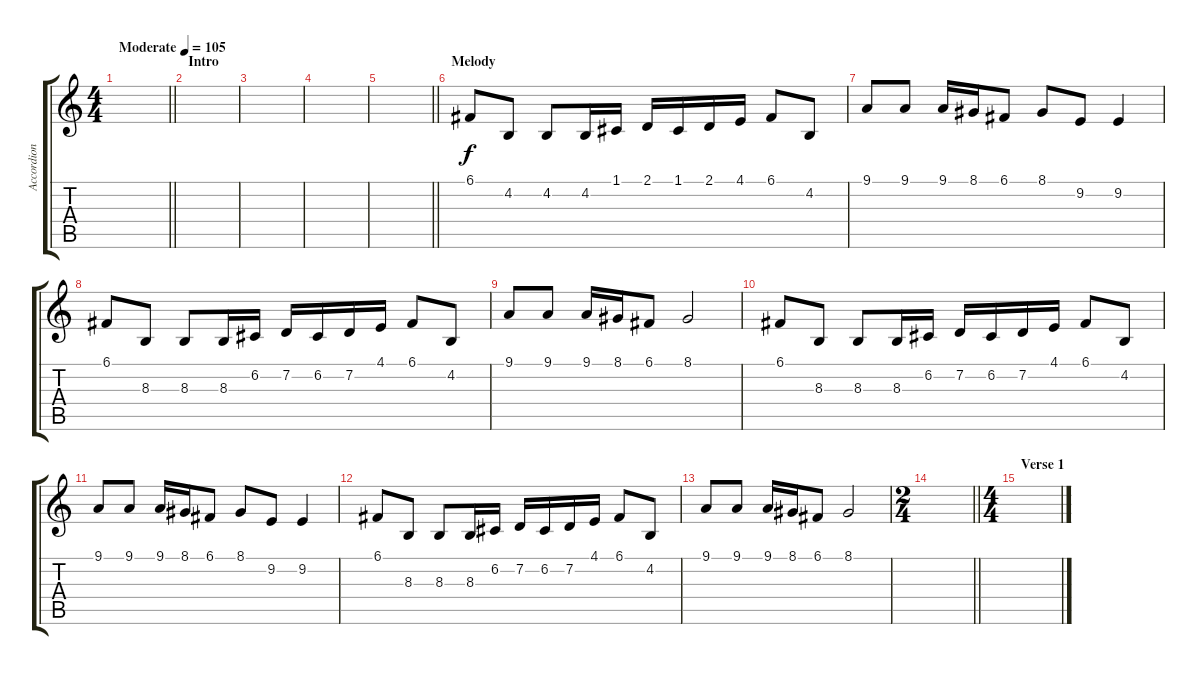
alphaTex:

\track ("Accordion" "Accordion") {instrument accordion}
\staff {score tabs}
\tuning (C4 G3 Eb3 Bb2 F2 C2) {hide}
\ts (4 4)
\tempo (105 "Moderate")
\clef g2
\barLineRight lightlight
\ks c
|
\section ("" "Intro")
|
|
|
\barLineRight lightlight
|
\section ("" "Melody")
6.1.8 4.2.8 4.2.8 4.2.16 1.1.16 2.1.16 1.1.16 2.1.16 4.1.16 6.1.8 4.2.8 |
9.1.8 9.1.8 9.1.16 8.1.16 6.1.8 8.1.8 9.2.8 9.2.4 |
6.1.8 8.3.8 8.3.8 8.3.16 6.2.16 7.2.16 6.2.16 7.2.16 4.1.16 6.1.8 4.2.8 |
9.1.8 9.1.8 9.1.16 8.1.16 6.1.8 8.1.2 |
6.1.8 8.3.8 8.3.8 8.3.16 6.2.16 7.2.16 6.2.16 7.2.16 4.1.16 6.1.8 4.2.8 |
9.1.8 9.1.8 9.1.16 8.1.16 6.1.8 8.1.8 9.2.8 9.2.4 |
6.1.8 8.3.8 8.3.8 8.3.16 6.2.16 7.2.16 6.2.16 7.2.16 4.1.16 6.1.8 4.2.8 |
9.1.8 9.1.8 9.1.16 8.1.16 6.1.8 8.1.2 |
\ts (2 4)
\barLineRight lightlight
|
\ts (4 4)
\section ("" "Verse 1")
